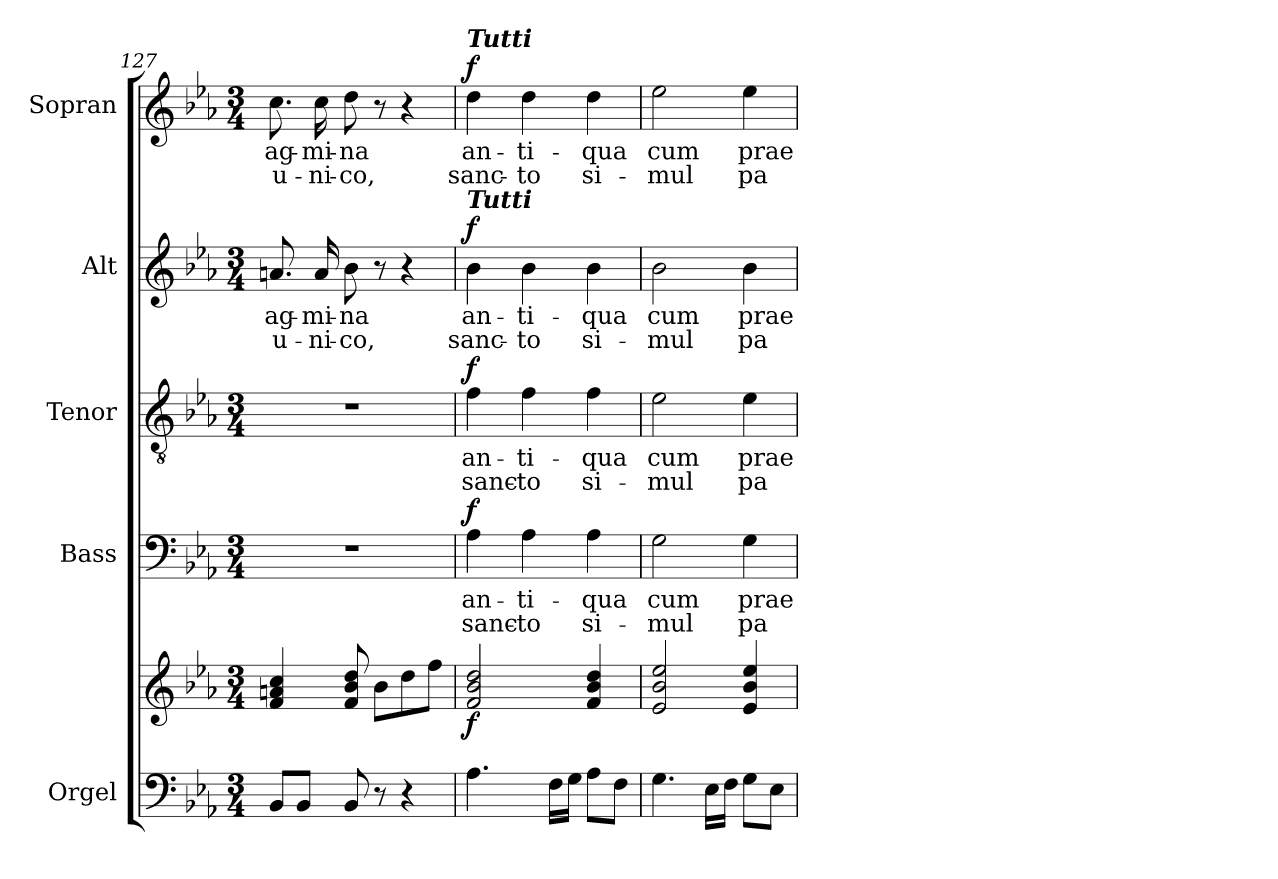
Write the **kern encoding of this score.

**kern	**kern	**dynam	**kern	**text	**text	**dynam	**kern	**text	**text	**dynam	**kern	**text	**text	**dynam	**kern	**text	**text	**dynam
*part5	*part5	*part5	*part4	*part4	*part4	*part4	*part3	*part3	*part3	*part3	*part2	*part2	*part2	*part2	*part1	*part1	*part1	*part1
*staff6	*staff5	*staff5/6	*staff4	*staff4	*staff4	*staff4	*staff3	*staff3	*staff3	*staff3	*staff2	*staff2	*staff2	*staff2	*staff1	*staff1	*staff1	*staff1
*I"Orgel	*	*	*I"Bass	*	*	*	*I"Tenor	*	*	*	*I"Alt	*	*	*	*I"Sopran	*	*	*
*I'Org.	*	*	*I'B.	*	*	*	*I'T.	*	*	*	*I'A.	*	*	*	*I'S.	*	*	*
*clefF4	*clefG2	*	*clefF4	*	*	*	*clefGv2	*	*	*	*clefG2	*	*	*	*clefG2	*	*	*
*k[b-e-a-]	*k[b-e-a-]	*	*k[b-e-a-]	*	*	*	*k[b-e-a-]	*	*	*	*k[b-e-a-]	*	*	*	*k[b-e-a-]	*	*	*
*E-:	*E-:	*	*E-:	*	*	*	*E-:	*	*	*	*E-:	*	*	*	*E-:	*	*	*
*M3/4	*M3/4	*	*M3/4	*	*	*	*M3/4	*	*	*	*M3/4	*	*	*	*M3/4	*	*	*
=127	=127	=127	=127	=127	=127	=127	=127	=127	=127	=127	=127	=127	=127	=127	=127	=127	=127	=127
!	!	!	!	!	!	!	!	!	!	!	!	!LO:LY:b	!LO:LY:b	!	!	!LO:LY:b	!LO:LY:b	!
8BB-/L	4f/ 4an/ 4cc/	.	2.r	.	.	.	2.r	.	.	.	8.an/	ag-	u-	.	8.cc\	ag-	u-	.
8BB-/J	.	.	.	.	.	.	.	.	.	.	.	.	.	.	.	.	.	.
!	!	!	!	!	!	!	!	!	!	!	!	!LO:LY:b	!LO:LY:b	!	!	!LO:LY:b	!LO:LY:b	!
.	.	.	.	.	.	.	.	.	.	.	16a/	-mi-	-ni-	.	16cc\	-mi-	-ni-	.
!	!	!	!	!	!	!	!	!	!	!	!	!LO:LY:b	!LO:LY:b	!	!	!LO:LY:b	!LO:LY:b	!
8BB-/	8f/ 8b-/ 8dd/	.	.	.	.	.	.	.	.	.	8b-\	-na	-co,	.	8dd\	-na	-co,	.
8r	8b-\L	.	.	.	.	.	.	.	.	.	8r	.	.	.	8r	.	.	.
4r	8dd\	.	.	.	.	.	.	.	.	.	4r	.	.	.	4r	.	.	.
.	8ff\J	.	.	.	.	.	.	.	.	.	.	.	.	.	.	.	.	.
=128	=128	=128	=128	=128	=128	=128	=128	=128	=128	=128	=128	=128	=128	=128	=128	=128	=128	=128
!	!	!	!	!	!	!	!	!	!	!	!	!	!	!	!LO:TX:a:Bi:t=Tutti	!	!	!
!	!	!	!	!	!	!	!	!	!	!	!LO:TX:a:Bi:t=Tutti	!	!	!	!	!	!	!
!	!	!LO:DY:b	!	!LO:LY:b	!LO:LY:b	!LO:DY:a	!	!LO:LY:b	!LO:LY:b	!LO:DY:a	!	!LO:LY:b	!LO:LY:b	!LO:DY:a	!	!LO:LY:b	!LO:LY:b	!LO:DY:a
4.A-\	2f/ 2b-/ 2dd/	f	4A-\	an-	sanc-	f	4f\	an-	sanc-	f	4b-\	an-	sanc-	f	4dd\	an-	sanc-	f
!	!	!	!	!LO:LY:b	!LO:LY:b	!	!	!LO:LY:b	!LO:LY:b	!	!	!LO:LY:b	!LO:LY:b	!	!	!LO:LY:b	!LO:LY:b	!
.	.	.	4A-\	-ti-	-to	.	4f\	-ti-	-to	.	4b-\	-ti-	-to	.	4dd\	-ti-	-to	.
16F\LL	.	.	.	.	.	.	.	.	.	.	.	.	.	.	.	.	.	.
16G\JJ	.	.	.	.	.	.	.	.	.	.	.	.	.	.	.	.	.	.
!	!	!	!	!LO:LY:b	!LO:LY:b	!	!	!LO:LY:b	!LO:LY:b	!	!	!LO:LY:b	!LO:LY:b	!	!	!LO:LY:b	!LO:LY:b	!
8A-\L	4f/ 4b-/ 4dd/	.	4A-\	-qua	si-	.	4f\	-qua	si-	.	4b-\	-qua	si-	.	4dd\	-qua	si-	.
8F\J	.	.	.	.	.	.	.	.	.	.	.	.	.	.	.	.	.	.
=129	=129	=129	=129	=129	=129	=129	=129	=129	=129	=129	=129	=129	=129	=129	=129	=129	=129	=129
!	!	!	!	!LO:LY:b	!LO:LY:b	!	!	!LO:LY:b	!LO:LY:b	!	!	!LO:LY:b	!LO:LY:b	!	!	!LO:LY:b	!LO:LY:b	!
4.G\	2e-/ 2b-/ 2ee-/	.	2G\	cum	-mul	.	2e-\	cum	-mul	.	2b-\	cum	-mul	.	2ee-\	cum	-mul	.
16E-\LL	.	.	.	.	.	.	.	.	.	.	.	.	.	.	.	.	.	.
16F\JJ	.	.	.	.	.	.	.	.	.	.	.	.	.	.	.	.	.	.
!	!	!	!	!LO:LY:b	!LO:LY:b	!	!	!LO:LY:b	!LO:LY:b	!	!	!LO:LY:b	!LO:LY:b	!	!	!LO:LY:b	!LO:LY:b	!
8G\L	4e-/ 4b-/ 4ee-/	.	4G\	prae-	pa-	.	4e-\	prae-	pa-	.	4b-\	prae-	pa-	.	4ee-\	prae-	pa-	.
8E-\J	.	.	.	.	.	.	.	.	.	.	.	.	.	.	.	.	.	.
=	=	=	=	=	=	=	=	=	=	=	=	=	=	=	=	=	=	=
*-	*-	*-	*-	*-	*-	*-	*-	*-	*-	*-	*-	*-	*-	*-	*-	*-	*-	*-
